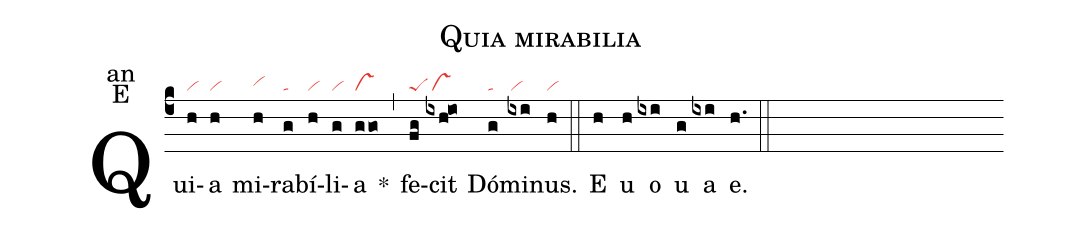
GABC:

name:Quia mirabilia;
office-part:an;
mode:E;
nabc-lines:1;
%%
(c4) Qui(h|vi)a(h|vi) mi(h|vihh)ra(g|ta)bí(h|vi)li(g|vi)a(ggo|vs) *(,) fe(fg|peS)cit(ixh@io|//vs) Dó(g|ta)mi(ixi|/vi)nus.(h|vi) (::)<eu>E(h) u(h) o(ixi) u(g) a(ixi) e.</eu>(h.) (::)
